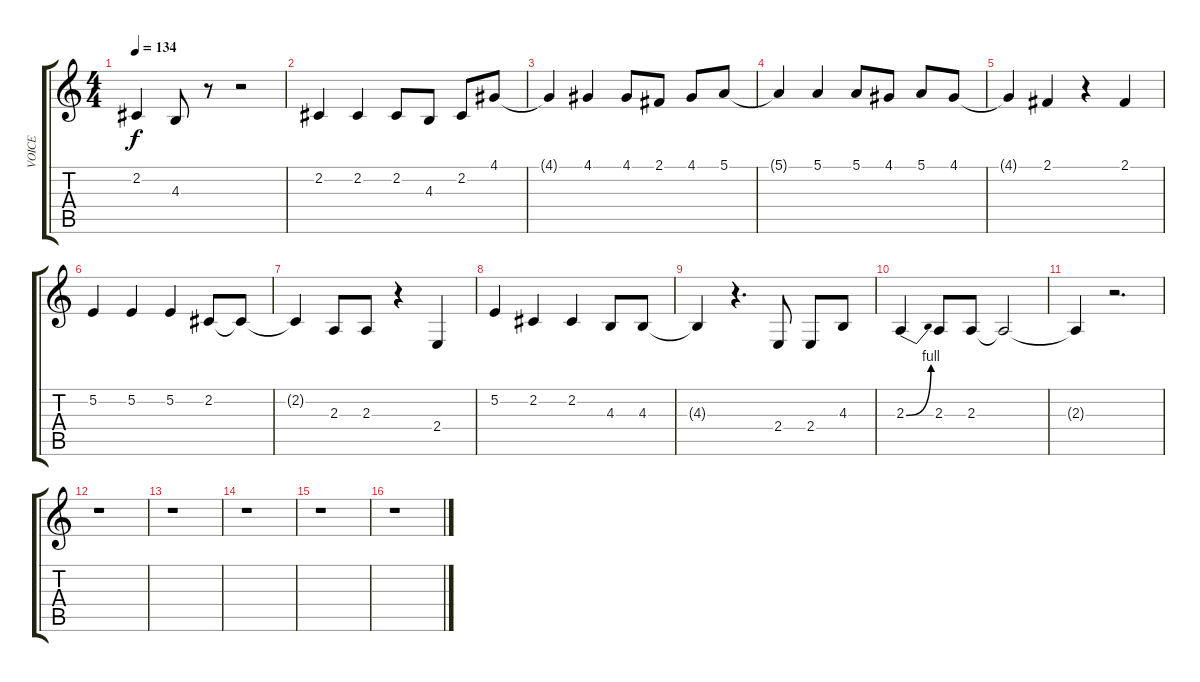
\track ("VOICE" "VOICE") {instrument violin}
\staff {score tabs}
\tuning (E4 B3 G3 D3 A2 E2) {hide}
\ts (4 4)
\tempo 134
\clef g2
\ks c
2.2.4{dy f} 4.3.8 r.8 r.2 |
2.2.4 2.2.4 2.2.8 4.3.8 2.2.8 4.1.8 |
4.1{t}.4 4.1.4 4.1.8 2.1.8 4.1.8 5.1.8 |
5.1{t}.4 5.1.4 5.1.8 4.1.8 5.1.8 4.1.8 |
4.1{t}.4 2.1.4 r.4 2.1.4 |
5.2.4 5.2.4 5.2.4 2.2.8 2.2{t}.8 |
2.2{t}.4 2.3.8 2.3.8 r.4 2.4.4 |
5.2.4 2.2.4 2.2.4 4.3.8 4.3.8 |
4.3{t}.4 r.4{d} 2.4.8 2.4.8 4.3.8 |
2.3{be (bend 0 0 60 4)}.4 2.3.8 2.3.8 2.3{t}.2 |
2.3{t}.4 r.2{d} |
r.1 |
r.1 |
r.1 |
r.1 |
r.1
